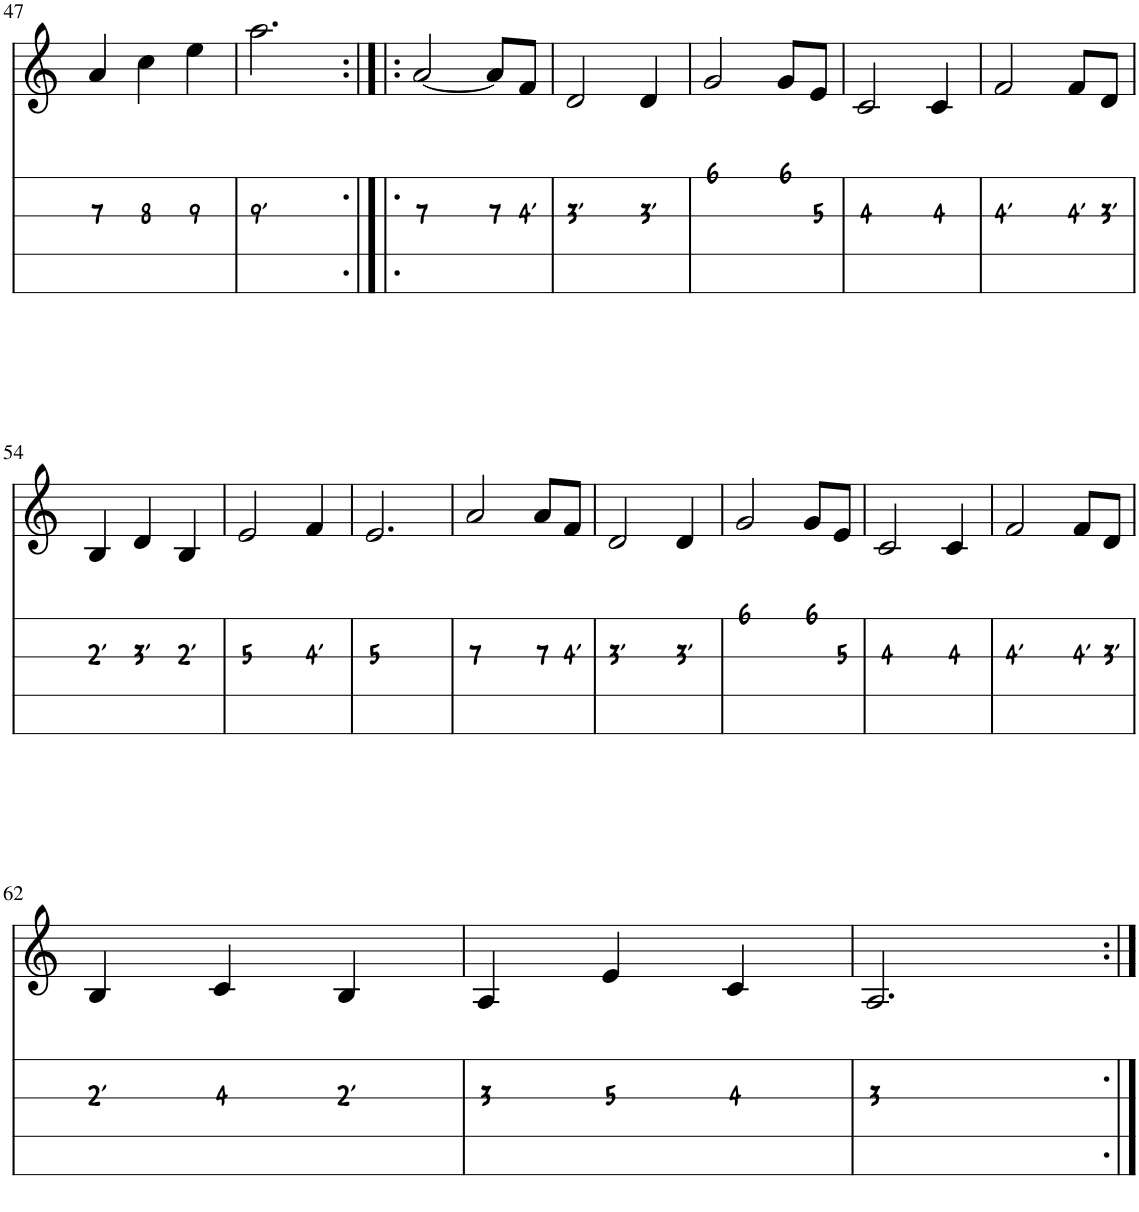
**kern	**kern	**text	**text
*part2	*part1	*part1	*part1
*staff2	*staff1	*staff1	*staff1
*I"P  T  BA	*I"Thème	*	*
!!LO:PB:g=z
*clefG2	*clefG2	*	*
*k[]	*k[]	*	*
*M3/4	*M3/4	*	*
=47	=47	=47	=47
!	!	!	!LO:LY:b
2.ryy	4a/	.	7
!	!	!	!LO:LY:b
.	4cc\	.	8
!	!	!	!LO:LY:b
.	4ee\	.	9
=48	=48	=48	=48
!	!	!	!LO:LY:b
2.ryy	2.aa\	.	9'
=49:|!|:	=49:|!|:	=49:|!|:	=49:|!|:
!	!	!	!LO:LY:b
2.ryy	[2a/	.	7
!	!	!	!LO:LY:b
.	8a/L]	.	7
!	!	!	!LO:LY:b
.	8f/J	.	4'
=50	=50	=50	=50
!	!	!	!LO:LY:b
2.ryy	2d/	.	3'
!	!	!	!LO:LY:b
.	4d/	.	3'
=51	=51	=51	=51
!	!	!LO:LY:b	!
2.ryy	2g/	6	.
!	!	!LO:LY:b	!
.	8g/L	6	.
!	!	!	!LO:LY:b
.	8e/J	.	5
=52	=52	=52	=52
!	!	!	!LO:LY:b
2.ryy	2c/	.	4
!	!	!	!LO:LY:b
.	4c/	.	4
=53	=53	=53	=53
!	!	!	!LO:LY:b
2.ryy	2f/	.	4'
!	!	!	!LO:LY:b
.	8f/L	.	4'
!	!	!	!LO:LY:b
.	8d/J	.	3'
!!LO:LB:g=z
=54	=54	=54	=54
!	!	!	!LO:LY:b
2.ryy	4B/	.	2'
!	!	!	!LO:LY:b
.	4d/	.	3'
!	!	!	!LO:LY:b
.	4B/	.	2'
=55	=55	=55	=55
!	!	!	!LO:LY:b
2.ryy	2e/	.	5
!	!	!	!LO:LY:b
.	4f/	.	4'
=56	=56	=56	=56
!	!	!	!LO:LY:b
2.ryy	2.e/	.	5
=57	=57	=57	=57
!	!	!	!LO:LY:b
2.ryy	2a/	.	7
!	!	!	!LO:LY:b
.	8a/L	.	7
!	!	!	!LO:LY:b
.	8f/J	.	4'
=58	=58	=58	=58
!	!	!	!LO:LY:b
2.ryy	2d/	.	3'
!	!	!	!LO:LY:b
.	4d/	.	3'
=59	=59	=59	=59
!	!	!LO:LY:b	!
2.ryy	2g/	6	.
!	!	!LO:LY:b	!
.	8g/L	6	.
!	!	!	!LO:LY:b
.	8e/J	.	5
=60	=60	=60	=60
!	!	!	!LO:LY:b
2.ryy	2c/	.	4
!	!	!	!LO:LY:b
.	4c/	.	4
=61	=61	=61	=61
!	!	!	!LO:LY:b
2.ryy	2f/	.	4'
!	!	!	!LO:LY:b
.	8f/L	.	4'
!	!	!	!LO:LY:b
.	8d/J	.	3'
!!LO:LB:g=z
=62	=62	=62	=62
!	!	!	!LO:LY:b
2.ryy	4B/	.	2'
!	!	!	!LO:LY:b
.	4c/	.	4
!	!	!	!LO:LY:b
.	4B/	.	2'
=63	=63	=63	=63
!	!	!	!LO:LY:b
2.ryy	4A/	.	3
!	!	!	!LO:LY:b
.	4e/	.	5
!	!	!	!LO:LY:b
.	4c/	.	4
=64	=64	=64	=64
!	!	!	!LO:LY:b
2.ryy	2.A/	.	3
=:|!	=:|!	=:|!	=:|!
*-	*-	*-	*-
